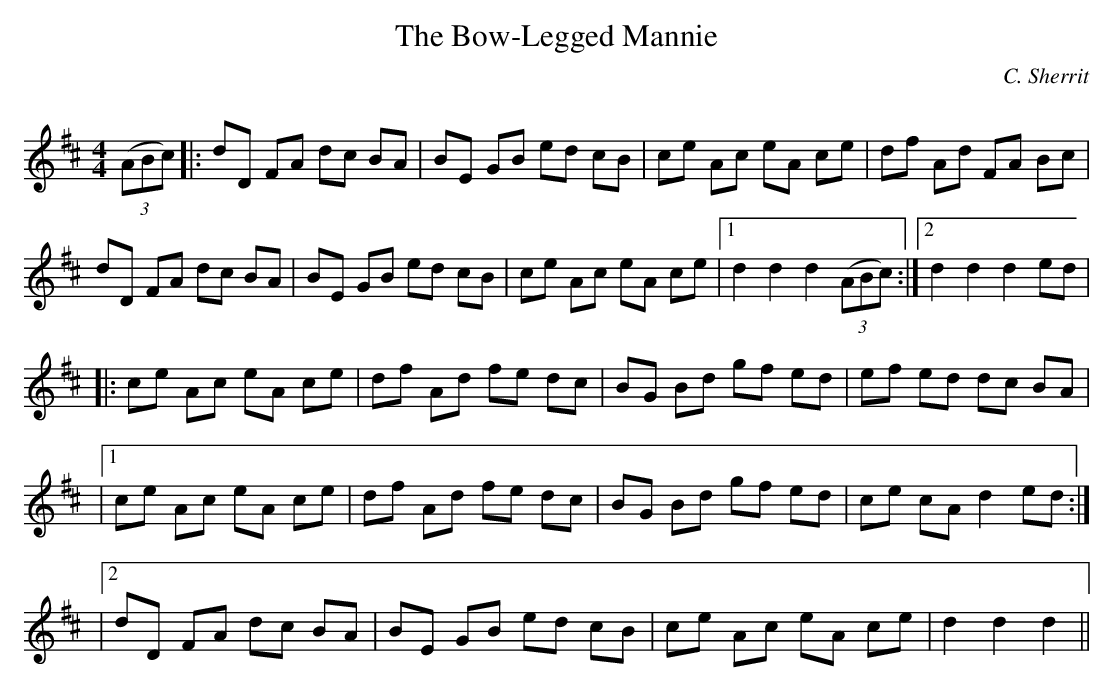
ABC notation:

X:1
T: The Bow-Legged Mannie
C:C. Sherrit
Q: 232
K:D
M:4/4
L:1/8
((3ABc)|:dD FA dc BA|BE GB ed cB|ce Ac eA ce|df Ad FA Bc|
dD FA dc BA|BE GB ed cB|ce Ac eA ce|1d2 d2 d2 ((3ABc):|2d2 d2 d2 ed|
|:ce Ac eA ce|df Ad fe dc|BG Bd gf ed|ef ed dc BA|
|1ce Ac eA ce|df Ad fe dc|BG Bd gf ed|ce cA d2 ed:|
|2dD FA dc BA|BE GB ed cB|ce Ac eA ce|d2 d2 d2||
